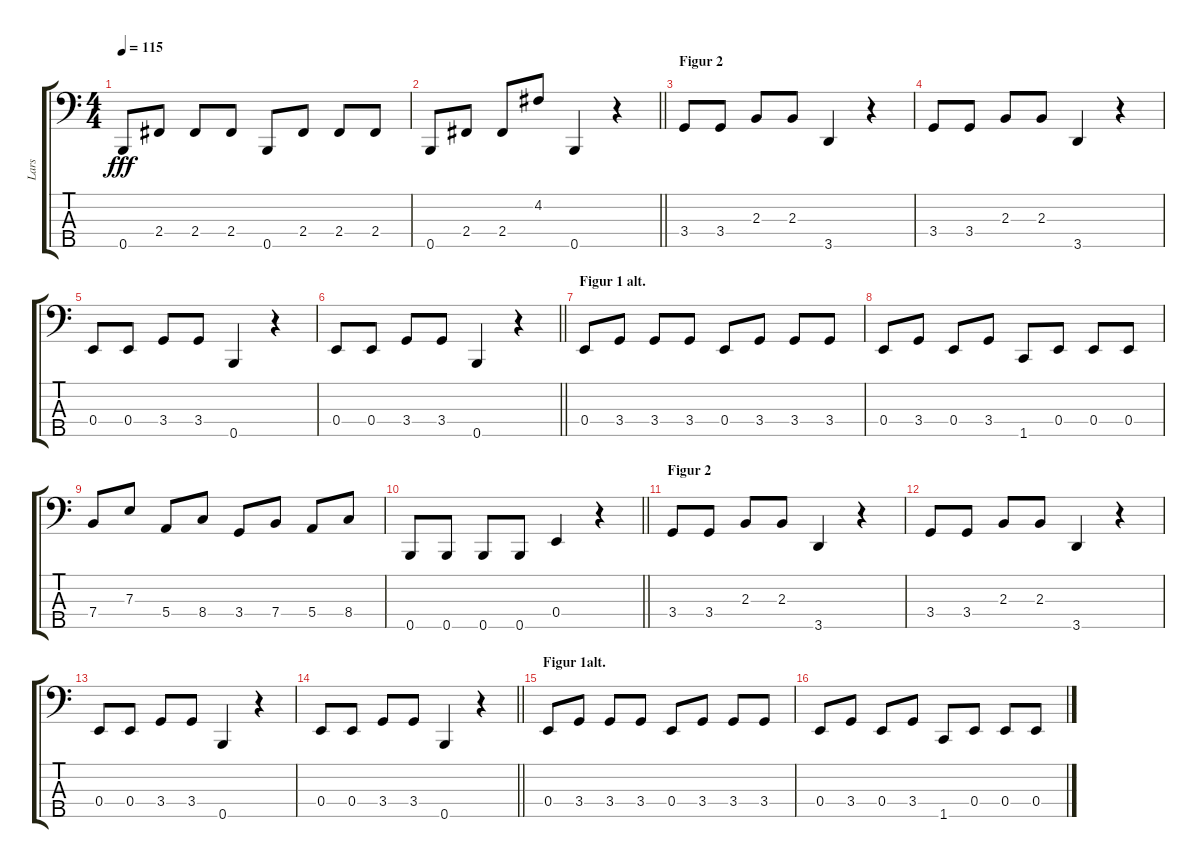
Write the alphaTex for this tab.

\track ("Lars" "Lars") {instrument electricbassfinger}
\staff {score tabs}
\tuning (Gb2 D2 A1 E1 B0) {hide}
\ts (4 4)
\tempo 115
\clef f4
\ks c
0.5.8{dy fff} 2.4.8 2.4.8 2.4.8 0.5.8 2.4.8 2.4.8 2.4.8 |
\barLineRight lightlight
0.5.8 2.4.8 2.4.8 4.2.8 0.5.4 r.4 |
\section ("" "Figur 2")
3.4.8 3.4.8 2.3.8 2.3.8 3.5.4 r.4 |
3.4.8 3.4.8 2.3.8 2.3.8 3.5.4 r.4 |
0.4.8 0.4.8 3.4.8 3.4.8 0.5.4 r.4 |
\barLineRight lightlight
0.4.8 0.4.8 3.4.8 3.4.8 0.5.4 r.4 |
\section ("" "Figur 1 alt.")
0.4.8 3.4.8 3.4.8 3.4.8 0.4.8 3.4.8 3.4.8 3.4.8 |
0.4.8 3.4.8 0.4.8 3.4.8 1.5.8 0.4.8 0.4.8 0.4.8 |
7.4.8 7.3.8 5.4.8 8.4.8 3.4.8 7.4.8 5.4.8 8.4.8 |
\barLineRight lightlight
0.5.8 0.5.8 0.5.8 0.5.8 0.4.4 r.4 |
\section ("" "Figur 2")
3.4.8 3.4.8 2.3.8 2.3.8 3.5.4 r.4 |
3.4.8 3.4.8 2.3.8 2.3.8 3.5.4 r.4 |
0.4.8 0.4.8 3.4.8 3.4.8 0.5.4 r.4 |
\barLineRight lightlight
0.4.8 0.4.8 3.4.8 3.4.8 0.5.4 r.4 |
\section ("" "Figur 1alt.")
0.4.8 3.4.8 3.4.8 3.4.8 0.4.8 3.4.8 3.4.8 3.4.8 |
0.4.8 3.4.8 0.4.8 3.4.8 1.5.8 0.4.8 0.4.8 0.4.8
